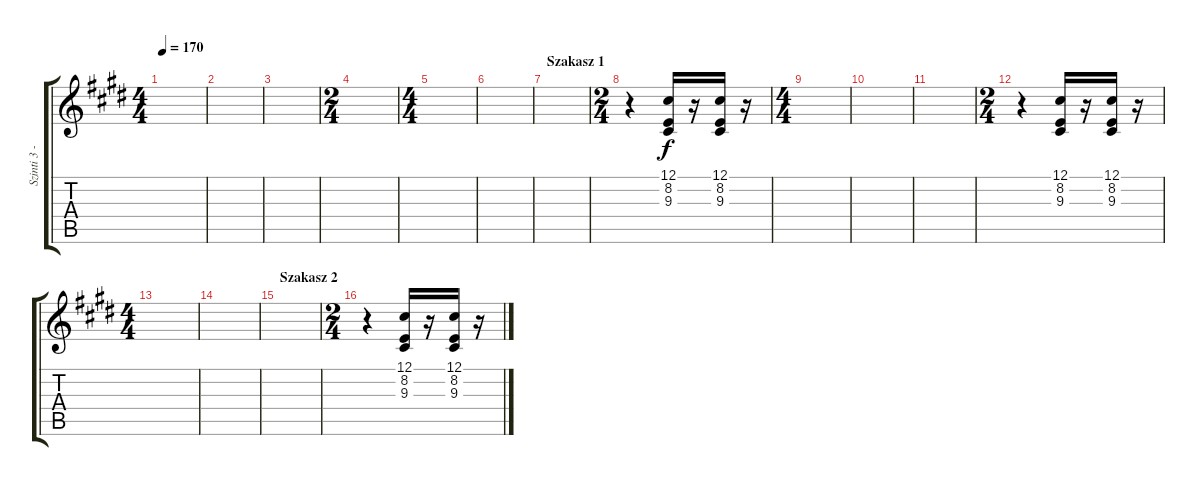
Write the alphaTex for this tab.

\track ("Szinti 3 - French Horn" "Szinti 3 -") {instrument frenchhorn}
\staff {score tabs}
\tuning (Db4 Ab3 E3 B2 Gb2 Db2) {hide}
\ts (4 4)
\tempo 170
\clef g2
\ks c#minor
|
|
|
\ts (2 4)
|
\ts (4 4)
|
|
\section ("" "Szakasz 1")
|
\ts (2 4)
r.4 (12.1 8.2 9.3).16 r.16 (12.1 8.2 9.3).16 r.16 |
\ts (4 4)
|
|
|
\ts (2 4)
r.4 (12.1 8.2 9.3).16 r.16 (12.1 8.2 9.3).16 r.16 |
\ts (4 4)
|
|
\section ("" "Szakasz 2")
|
\ts (2 4)
r.4 (12.1 8.2 9.3).16 r.16 (12.1 8.2 9.3).16 r.16
